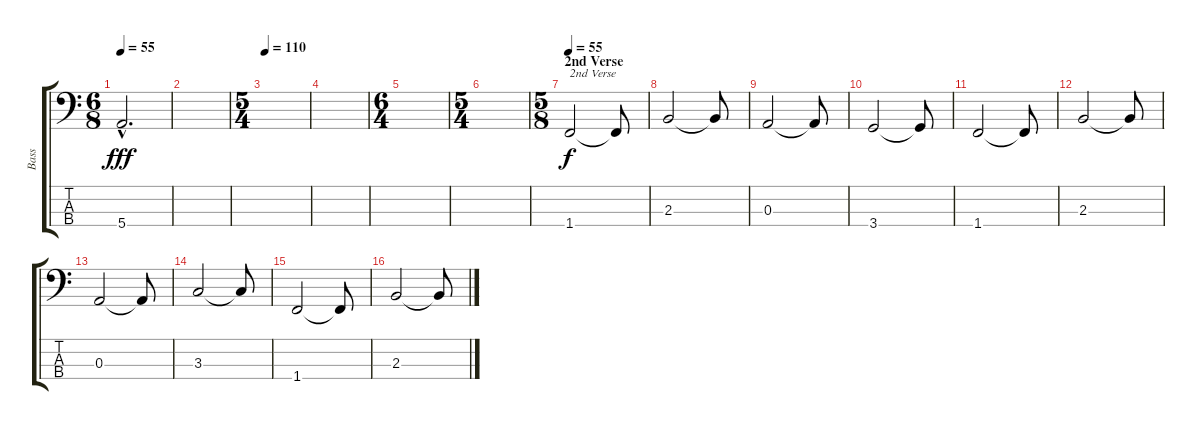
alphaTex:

\track ("Bass" "Bass") {instrument acousticbass}
\staff {score tabs}
\tuning (G2 D2 A1 E1) {hide}
\ts (6 8)
\tempo 55
\clef f4
\ks c
5.4{hac}.2{d dy fff} |
|
\ts (5 4)
\tempo 110
|
|
\ts (6 4)
|
\ts (5 4)
|
\ts (5 8)
\section ("" "2nd Verse")
\tempo 55
1.4.2{txt "2nd Verse" dy f} 1.4{t}.8 |
2.3.2 2.3{t}.8 |
0.3.2 0.3{t}.8 |
3.4.2 3.4{t}.8 |
1.4.2 1.4{t}.8 |
2.3.2 2.3{t}.8 |
0.3.2 0.3{t}.8 |
3.3.2 3.3{t}.8 |
1.4.2 1.4{t}.8 |
2.3.2 2.3{t}.8
